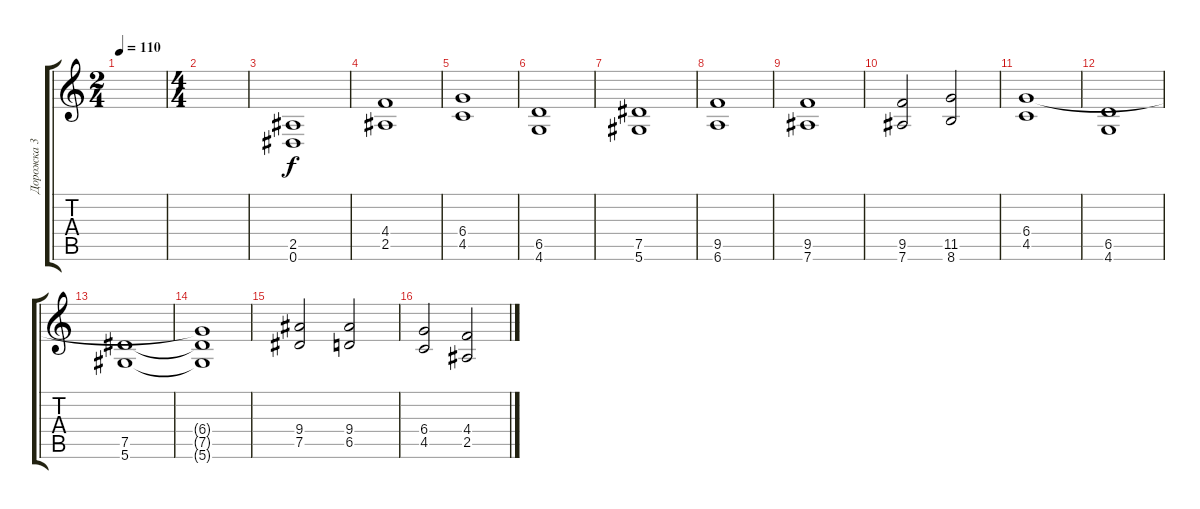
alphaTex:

\track ("Дорожка 3" "Дорожка 3") {instrument distortionguitar}
\staff {score tabs}
\tuning (Eb4 Bb3 Gb3 Db3 Ab2 Eb2) {hide}
\ts (2 4)
\tempo 110
\clef g2
\ks c
|
\ts (4 4)
|
(2.5 0.6).1 |
(4.4 2.5).1 |
(6.4 4.5).1 |
(6.5 4.6).1 |
(7.5 5.6).1 |
(9.5 6.6).1 |
(9.5 7.6).1 |
(9.5 7.6).2 (11.5 8.6).2 |
(6.4 4.5).1 |
(6.5 4.6).1 |
(7.5 5.6).1 |
(6.4{t} 7.5{t} 5.6{t}).1 |
(9.4 7.5).2 (9.4 6.5).2 |
(6.4 4.5).2 (4.4 2.5).2
